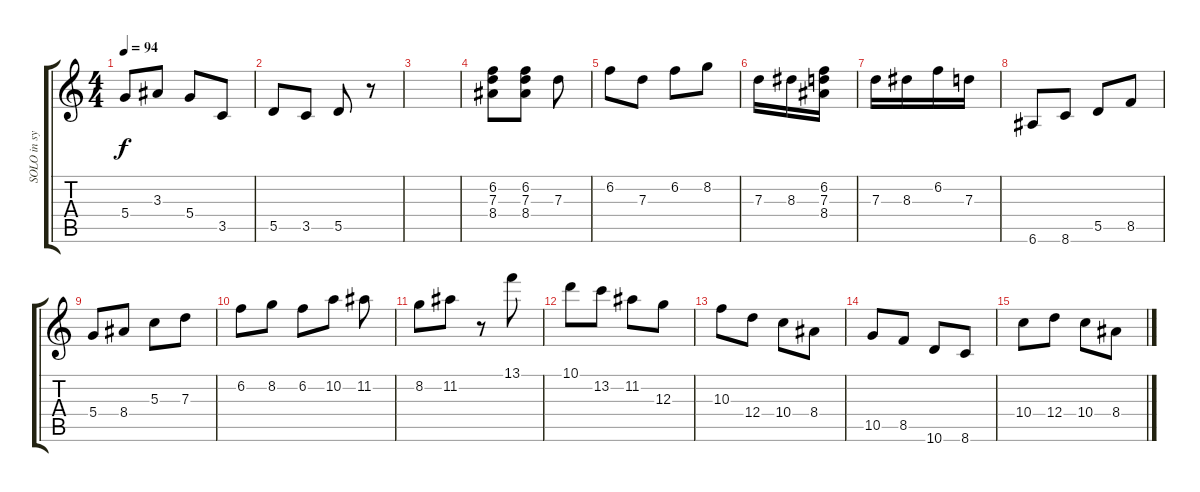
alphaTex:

\track ("SOLO in sync" "SOLO in sy") {instrument electricguitarjazz}
\staff {score tabs}
\tuning (E4 B3 G3 D3 A2 E2) {hide}
\ts (4 4)
\tempo 94
\clef g2
\ks c
5.4.8{dy f} 3.3.8 5.4.8 3.5.8 |
5.5.8 3.5.8 5.5.8 r.8 |
|
(6.2 7.3 8.4).8 (6.2 7.3 8.4).8 7.3.8 |
6.2.8 7.3.8 6.2.8 8.2.8 |
7.3.16 8.3.16 (6.2 7.3 8.4).16 |
7.3.16 8.3.16 6.2.16 7.3.16 |
6.6.8 8.6.8 5.5.8 8.5.8 |
5.4.8 8.4.8 5.3.8 7.3.8 |
6.2.8 8.2.8 6.2.8 10.2.8 11.2.8 |
8.2.8 11.2.8 r.8 13.1.8 |
10.1.8 13.2.8 11.2.8 12.3.8 |
10.3.8 12.4.8 10.4.8 8.4.8 |
10.5.8 8.5.8 10.6.8 8.6.8 |
10.4.8 12.4.8 10.4.8 8.4.8
